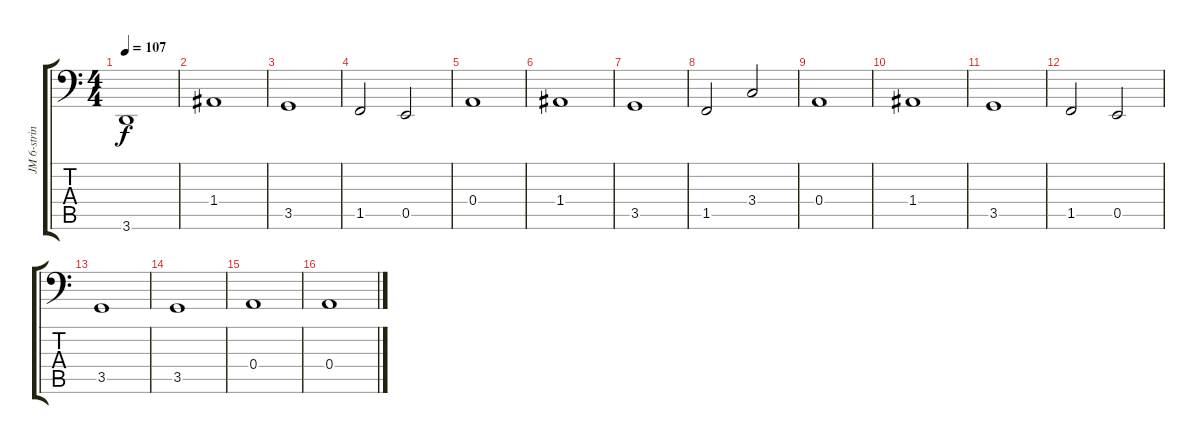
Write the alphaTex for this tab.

\track ("JM 6-string Bass" "JM 6-strin") {instrument electricbassfinger}
\staff {score tabs}
\tuning (C3 G2 D2 A1 E1 B0) {hide}
\ts (4 4)
\tempo 107
\clef f4
\ks c
3.6.1{dy f} |
1.4.1 |
3.5.1 |
1.5.2 0.5.2 |
0.4.1 |
1.4.1 |
3.5.1 |
1.5.2 3.4.2 |
0.4.1 |
1.4.1 |
3.5.1 |
1.5.2 0.5.2 |
3.5.1 |
3.5.1 |
0.4.1 |
0.4.1
